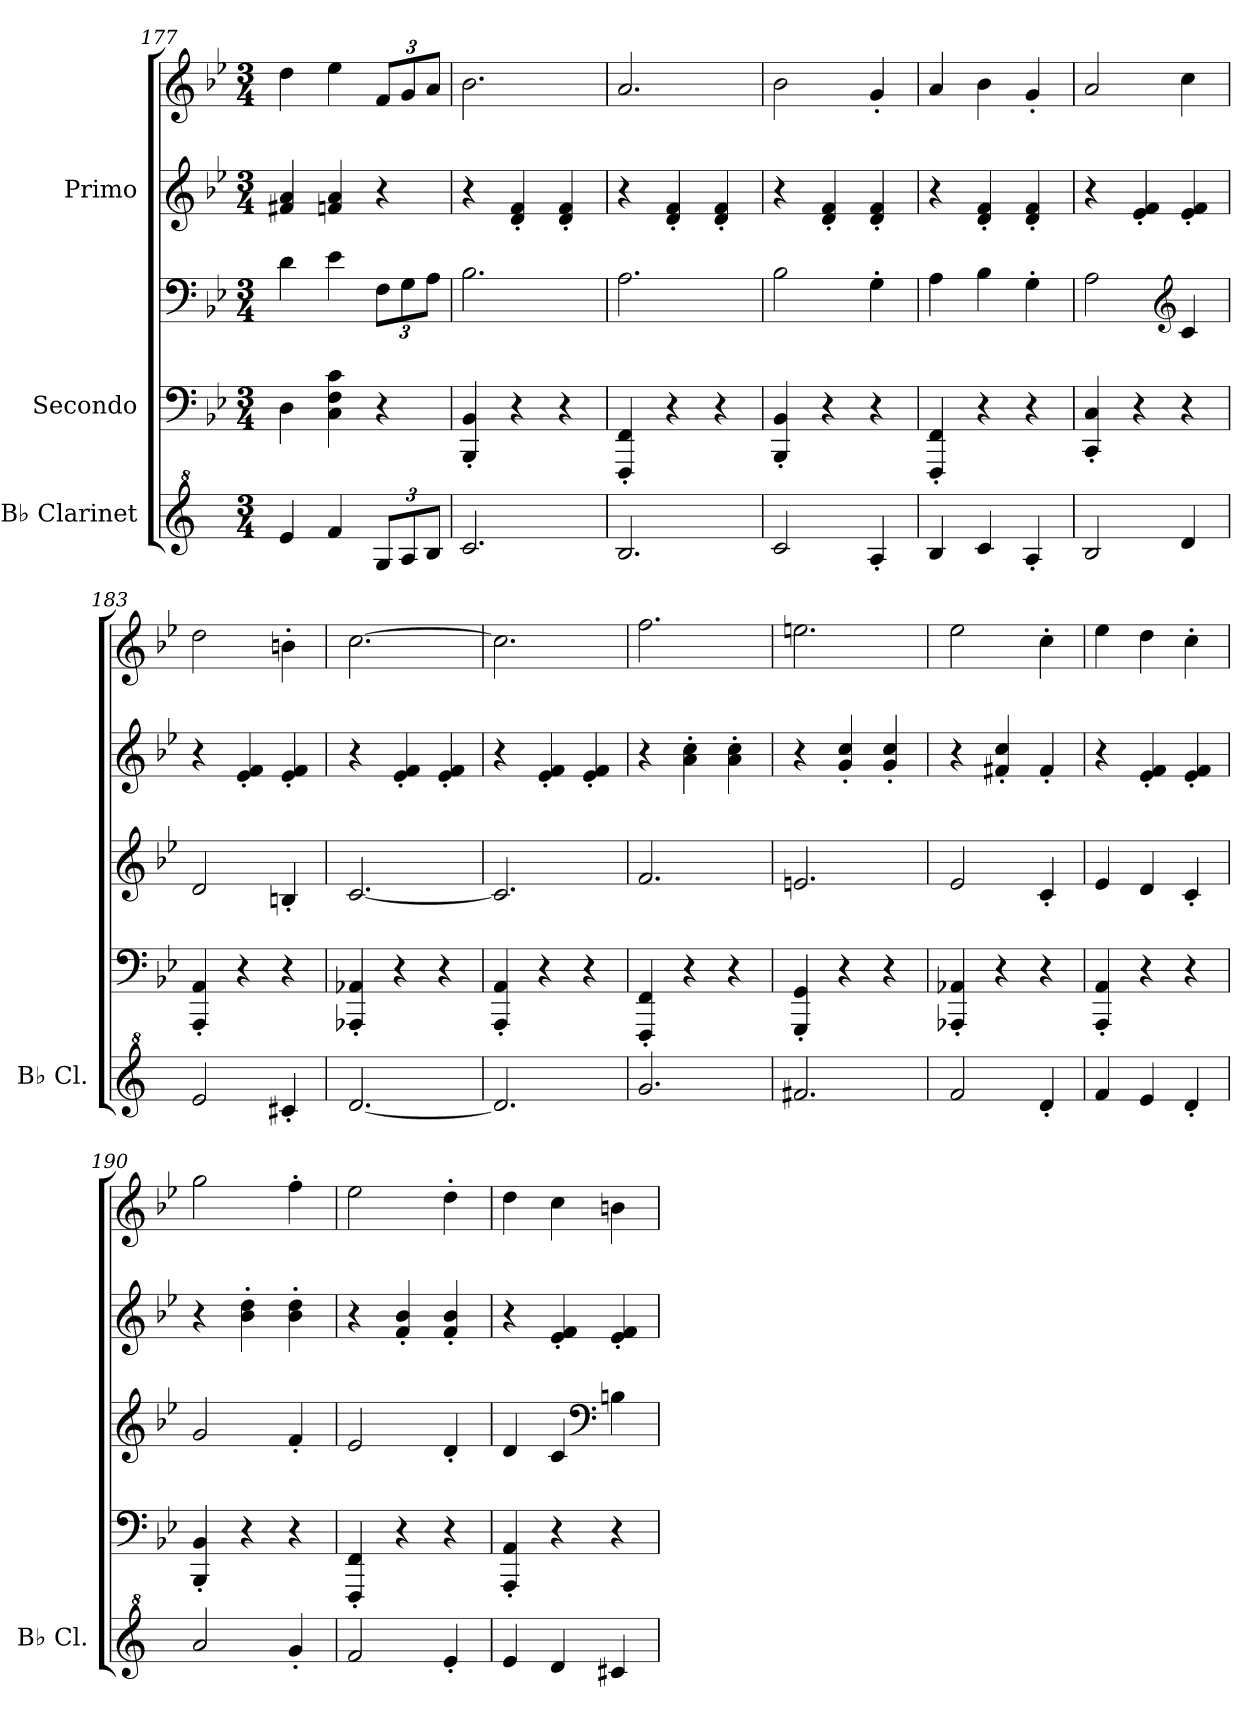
**kern	**kern	**kern	**kern	**kern
*part3	*part2	*part2	*part1	*part1
*staff5	*staff4	*staff3	*staff2	*staff1
*I"B♭ Clarinet	*I"Secondo	*	*I"Primo	*
*I'B♭ Cl.	*	*	*	*
*clefG^2	*clefF4	*clefF4	*clefG2	*clefG2
*ITrd1c2	*	*	*	*
*k[b-e-]	*k[b-e-]	*k[b-e-]	*k[b-e-]	*k[b-e-]
*M3/4	*M3/4	*M3/4	*M3/4	*M3/4
=177	=177	=177	=177	=177
4dd/	4D\	4d\	4f#X/ 4a/	4dd\
4ee-/	4C\ 4F\ 4c\	4e-\	4fn/ 4a/	4ee-\
*Xbrackettup	*	*Xbrackettup	*	*Xbrackettup
12f/L	4r	12F\L	4r	12f/L
12g/	.	12G\	.	12g/
12a/J	.	12A\J	.	12a/J
=178	=178	=178	=178	=178
2.b-/	4BBB-/' 4BB-/'	2.B-\	4r	2.b-\
.	4r	.	4d/' 4f/'	.
.	4r	.	4d/' 4f/'	.
=179	=179	=179	=179	=179
2.a/	4FFF/' 4FF/'	2.A\	4r	2.a/
.	4r	.	4d/' 4f/'	.
.	4r	.	4d/' 4f/'	.
!!LO:LB:g=z
=180	=180	=180	=180	=180
2b-/	4BBB-/' 4BB-/'	2B-\	4r	2b-\
.	4r	.	4d/' 4f/'	.
4g'/	4r	4G'\	4d/' 4f/'	4g'/
=181	=181	=181	=181	=181
4a/	4FFF/' 4FF/'	4A\	4r	4a/
4b-/	4r	4B-\	4d/' 4f/'	4b-\
4g'/	4r	4G'\	4d/' 4f/'	4g'/
=182	=182	=182	=182	=182
2a/	4CC/' 4C/'	2A\	4r	2a/
.	4r	.	4e-/' 4f/'	.
*	*	*clefG2	*	*
4cc/	4r	4c/	4e-/' 4f/'	4cc\
=183	=183	=183	=183	=183
2dd/	4AAA/' 4AA/'	2d/	4r	2dd\
.	4r	.	4e-/' 4f/'	.
4bn'/	4r	4Bn'/	4e-/' 4f/'	4bn'\
=184	=184	=184	=184	=184
[2.cc/	4AAA-X/' 4AA-X/'	[2.c/	4r	[2.cc\
.	4r	.	4e-/' 4f/'	.
.	4r	.	4e-/' 4f/'	.
=185	=185	=185	=185	=185
2.cc/]	4AAA/' 4AA/'	2.c/]	4r	2.cc\]
.	4r	.	4e-/' 4f/'	.
.	4r	.	4e-/' 4f/'	.
=186	=186	=186	=186	=186
2.ff/	4FFF/' 4FF/'	2.f/	4r	2.ff\
.	4r	.	4a\' 4cc\'	.
.	4r	.	4a\' 4cc\'	.
=187	=187	=187	=187	=187
2.een/	4GGG/' 4GG/'	2.en/	4r	2.een\
.	4r	.	4g/' 4cc/'	.
.	4r	.	4g/' 4cc/'	.
=188	=188	=188	=188	=188
2ee-/	4AAA-X/' 4AA-X/'	2e-/	4r	2ee-\
.	4r	.	4f#X/' 4cc/'	.
4cc'/	4r	4c'/	4f#'/	4cc'\
=189	=189	=189	=189	=189
4ee-/	4AAA/' 4AA/'	4e-/	4r	4ee-\
4dd/	4r	4d/	4e-/' 4f/'	4dd\
4cc'/	4r	4c'/	4e-/' 4f/'	4cc'\
=190	=190	=190	=190	=190
2gg/	4BBB-/' 4BB-/'	2g/	4r	2gg\
.	4r	.	4b-\' 4dd\'	.
4ff'/	4r	4f'/	4b-\' 4dd\'	4ff'\
=191	=191	=191	=191	=191
2ee-/	4FFF/' 4FF/'	2e-/	4r	2ee-\
.	4r	.	4f/' 4b-/'	.
4dd'/	4r	4d'/	4f/' 4b-/'	4dd'\
=192	=192	=192	=192	=192
4dd/	4AAA/' 4AA/'	4d/	4r	4dd\
4cc/	4r	4c/	4e-/' 4f/'	4cc\
*	*	*clefF4	*	*
4bn/	4r	4Bn\	4e-/' 4f/'	4bn\
=	=	=	=	=
*-	*-	*-	*-	*-
